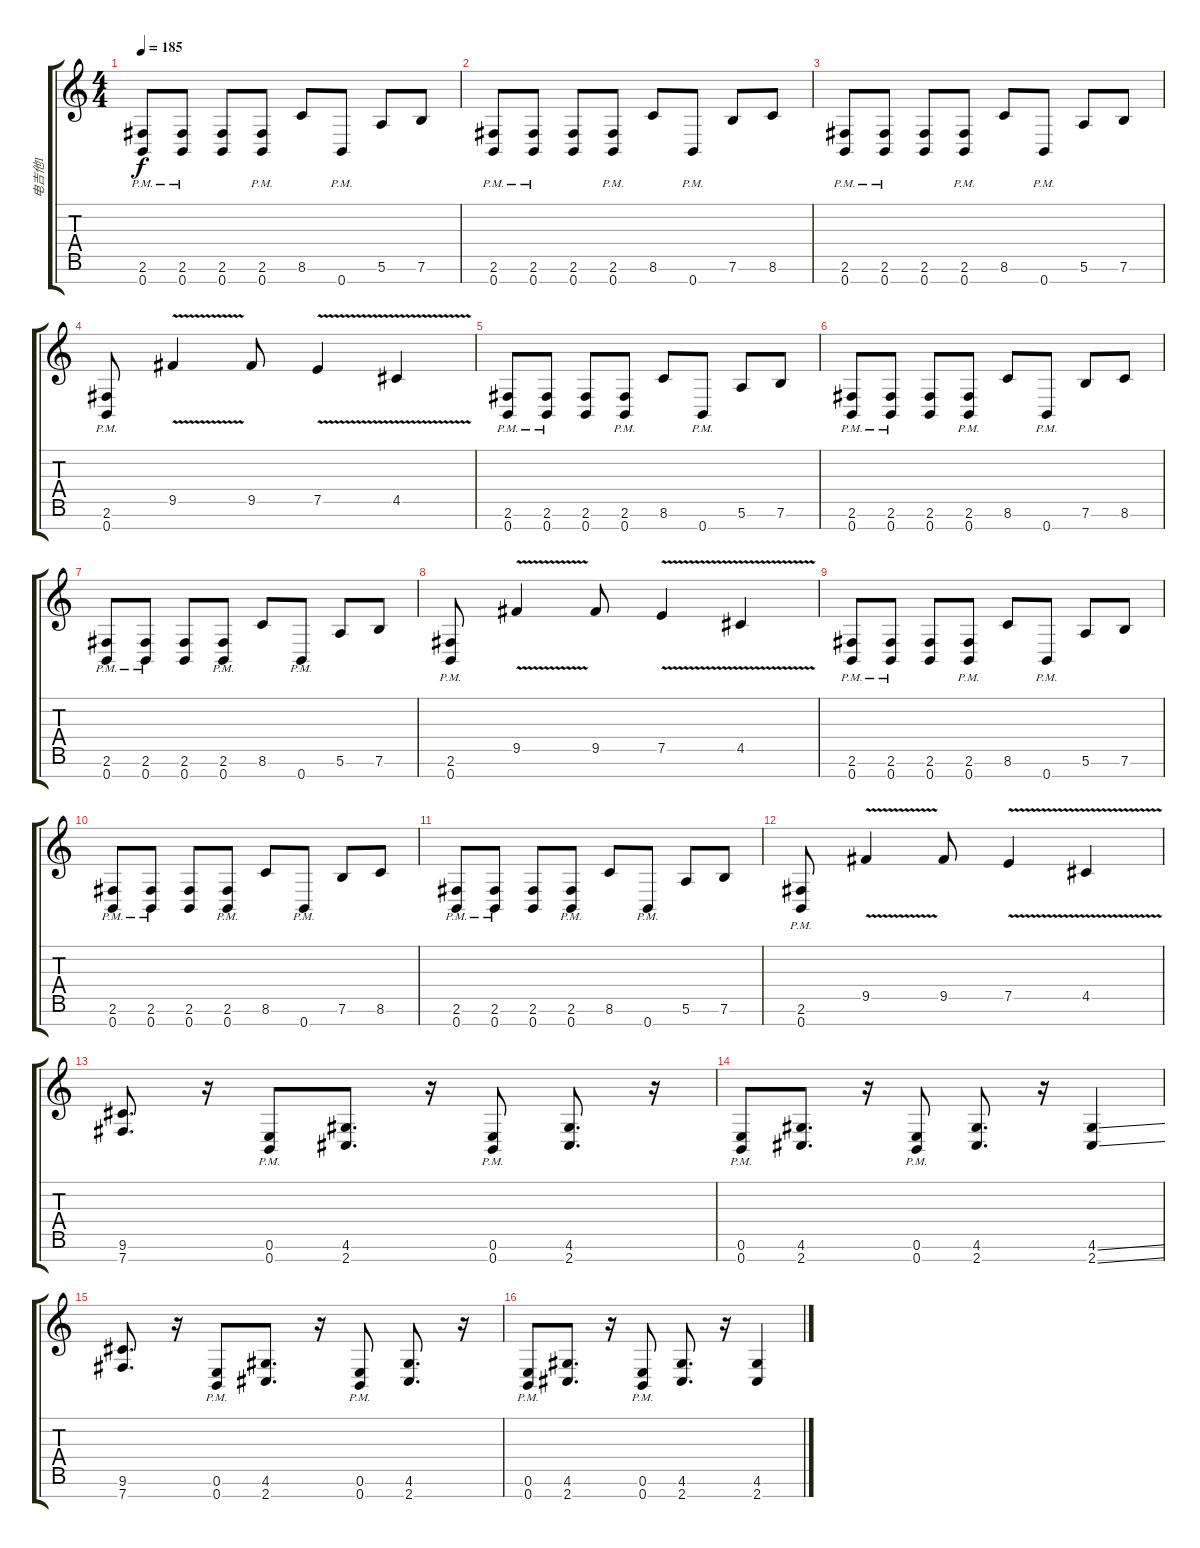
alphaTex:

\track ("电吉他1" "电吉他1") {instrument distortionguitar}
\staff {score tabs}
\tuning (E4 B3 G3 D3 A2 E2 B1) {hide}
\ts (4 4)
\tempo 185
\clef g2
\ks c
(2.6{pm} 0.7{pm}).8{dy f} (2.6{pm} 0.7{pm}).8 (2.6 0.7).8 (2.6{pm} 0.7{pm}).8 8.6.8 0.7{pm}.8 5.6.8 7.6.8 |
(2.6{pm} 0.7{pm}).8 (2.6{pm} 0.7{pm}).8 (2.6 0.7).8 (2.6{pm} 0.7{pm}).8 8.6.8 0.7{pm}.8 7.6.8 8.6.8 |
(2.6{pm} 0.7{pm}).8 (2.6{pm} 0.7{pm}).8 (2.6 0.7).8 (2.6{pm} 0.7{pm}).8 8.6.8 0.7{pm}.8 5.6.8 7.6.8 |
(2.6{pm} 0.7{pm}).8 9.5{v}.4 9.5.8 7.5{v}.4 4.5{v}.4 |
(2.6{pm} 0.7{pm}).8 (2.6{pm} 0.7{pm}).8 (2.6 0.7).8 (2.6{pm} 0.7{pm}).8 8.6.8 0.7{pm}.8 5.6.8 7.6.8 |
(2.6{pm} 0.7{pm}).8 (2.6{pm} 0.7{pm}).8 (2.6 0.7).8 (2.6{pm} 0.7{pm}).8 8.6.8 0.7{pm}.8 7.6.8 8.6.8 |
(2.6{pm} 0.7{pm}).8 (2.6{pm} 0.7{pm}).8 (2.6 0.7).8 (2.6{pm} 0.7{pm}).8 8.6.8 0.7{pm}.8 5.6.8 7.6.8 |
(2.6{pm} 0.7{pm}).8 9.5{v}.4 9.5.8 7.5{v}.4 4.5{v}.4 |
(2.6{pm} 0.7{pm}).8 (2.6{pm} 0.7{pm}).8 (2.6 0.7).8 (2.6{pm} 0.7{pm}).8 8.6.8 0.7{pm}.8 5.6.8 7.6.8 |
(2.6{pm} 0.7{pm}).8 (2.6{pm} 0.7{pm}).8 (2.6 0.7).8 (2.6{pm} 0.7{pm}).8 8.6.8 0.7{pm}.8 7.6.8 8.6.8 |
(2.6{pm} 0.7{pm}).8 (2.6{pm} 0.7{pm}).8 (2.6 0.7).8 (2.6{pm} 0.7{pm}).8 8.6.8 0.7{pm}.8 5.6.8 7.6.8 |
(2.6{pm} 0.7{pm}).8 9.5{v}.4 9.5.8 7.5{v}.4 4.5{v}.4 |
(9.6 7.7).8{d} r.16 (0.6{pm} 0.7{pm}).8 (4.6 2.7).8{d} r.16 (0.6{pm} 0.7{pm}).8 (4.6 2.7).8{d} r.16 |
(0.6{pm} 0.7{pm}).8 (4.6 2.7).8{d} r.16 (0.6{pm} 0.7{pm}).8 (4.6 2.7).8{d} r.16 (4.6{ss} 2.7{ss}).4 |
(9.6 7.7).8{d} r.16 (0.6{pm} 0.7{pm}).8 (4.6 2.7).8{d} r.16 (0.6{pm} 0.7{pm}).8 (4.6 2.7).8{d} r.16 |
(0.6{pm} 0.7{pm}).8 (4.6 2.7).8{d} r.16 (0.6{pm} 0.7{pm}).8 (4.6 2.7).8{d} r.16 (4.6{ss} 2.7{ss}).4
